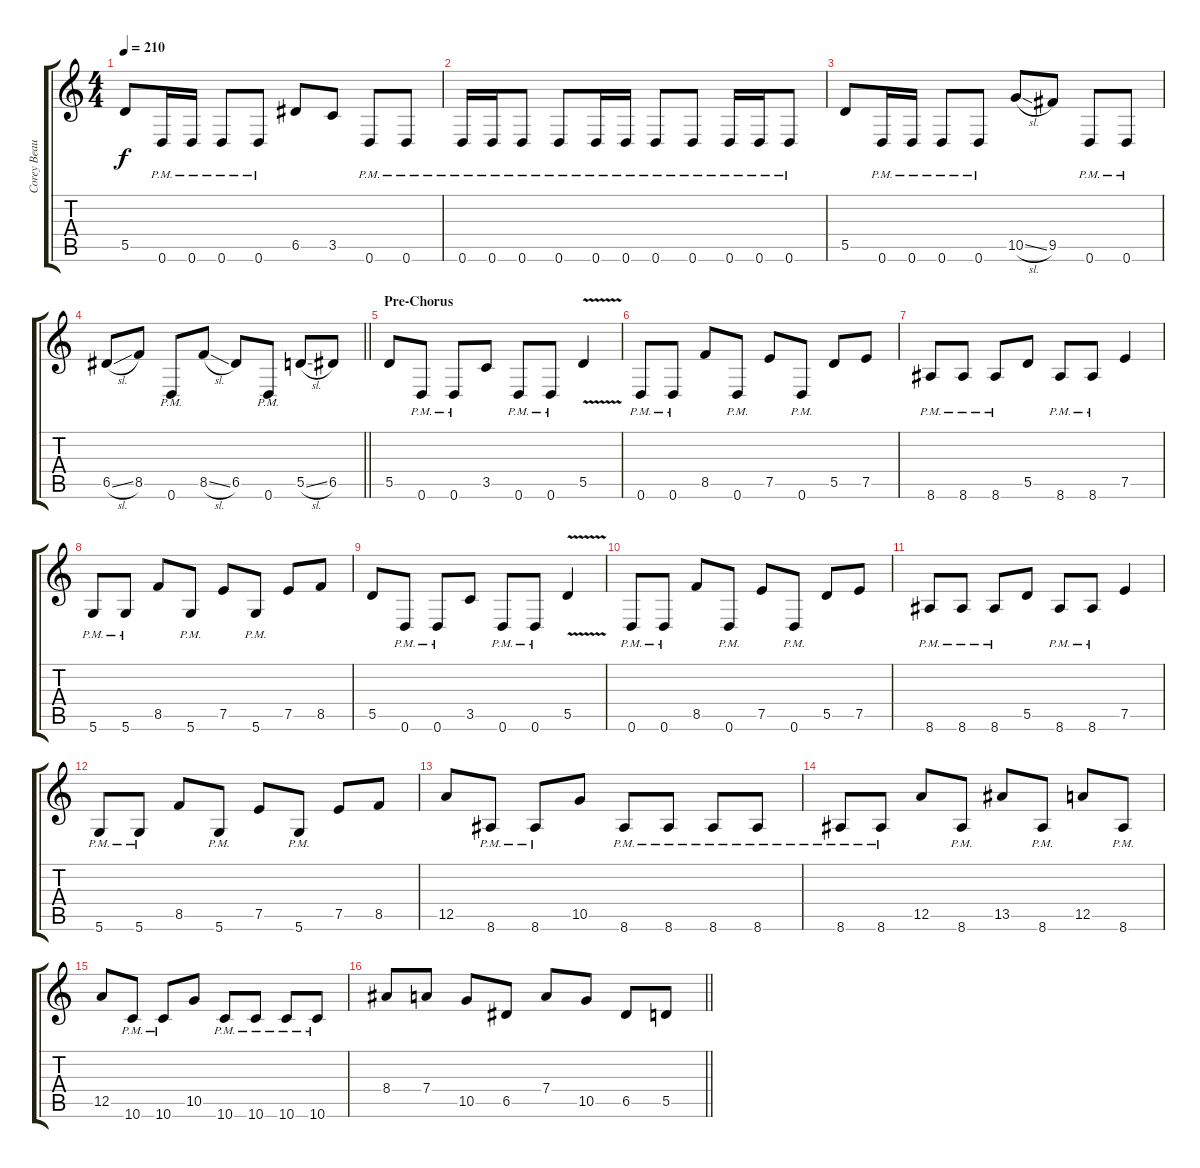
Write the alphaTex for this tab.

\track ("Corey Beaulieu" "Corey Beau") {instrument distortionguitar}
\staff {score tabs}
\tuning (E4 B3 G3 D3 A2 D2) {hide}
\ts (4 4)
\tempo 210
\clef g2
\ks c
5.5.8{dy f} 0.6{pm}.16 0.6{pm}.16 0.6{pm}.8 0.6{pm}.8 6.5.8 3.5.8 0.6{pm}.8 0.6{pm}.8 |
0.6{pm}.16 0.6{pm}.16 0.6{pm}.8 0.6{pm}.8 0.6{pm}.16 0.6{pm}.16 0.6{pm}.8 0.6{pm}.8 0.6{pm}.16 0.6{pm}.16 0.6{pm}.8 |
5.5.8 0.6{pm}.16 0.6{pm}.16 0.6{pm}.8 0.6{pm}.8 10.5{sl}.8 9.5.8 0.6{pm}.8 0.6{pm}.8 |
\barLineRight lightlight
6.5{sl}.8 8.5.8 0.6{pm}.8 8.5{sl}.8 6.5.8 0.6{pm}.8 5.5{sl}.8 6.5.8 |
\section ("" "Pre-Chorus")
5.5.8 0.6{pm}.8 0.6{pm}.8 3.5.8 0.6{pm}.8 0.6{pm}.8 5.5{v}.4 |
0.6{pm}.8 0.6{pm}.8 8.5.8 0.6{pm}.8 7.5.8 0.6{pm}.8 5.5.8 7.5.8 |
8.6{pm}.8 8.6{pm}.8 8.6{pm}.8 5.5.8 8.6{pm}.8 8.6{pm}.8 7.5.4 |
5.6{pm}.8 5.6{pm}.8 8.5.8 5.6{pm}.8 7.5.8 5.6{pm}.8 7.5.8 8.5.8 |
5.5.8 0.6{pm}.8 0.6{pm}.8 3.5.8 0.6{pm}.8 0.6{pm}.8 5.5{v}.4 |
0.6{pm}.8 0.6{pm}.8 8.5.8 0.6{pm}.8 7.5.8 0.6{pm}.8 5.5.8 7.5.8 |
8.6{pm}.8 8.6{pm}.8 8.6{pm}.8 5.5.8 8.6{pm}.8 8.6{pm}.8 7.5.4 |
5.6{pm}.8 5.6{pm}.8 8.5.8 5.6{pm}.8 7.5.8 5.6{pm}.8 7.5.8 8.5.8 |
12.5.8 8.6{pm}.8 8.6{pm}.8 10.5.8 8.6{pm}.8 8.6{pm}.8 8.6{pm}.8 8.6{pm}.8 |
8.6{pm}.8 8.6{pm}.8 12.5.8 8.6{pm}.8 13.5.8 8.6{pm}.8 12.5.8 8.6{pm}.8 |
12.5.8 10.6{pm}.8 10.6{pm}.8 10.5.8 10.6{pm}.8 10.6{pm}.8 10.6{pm}.8 10.6{pm}.8 |
\barLineRight lightlight
8.4.8 7.4.8 10.5.8 6.5.8 7.4.8 10.5.8 6.5.8 5.5.8
